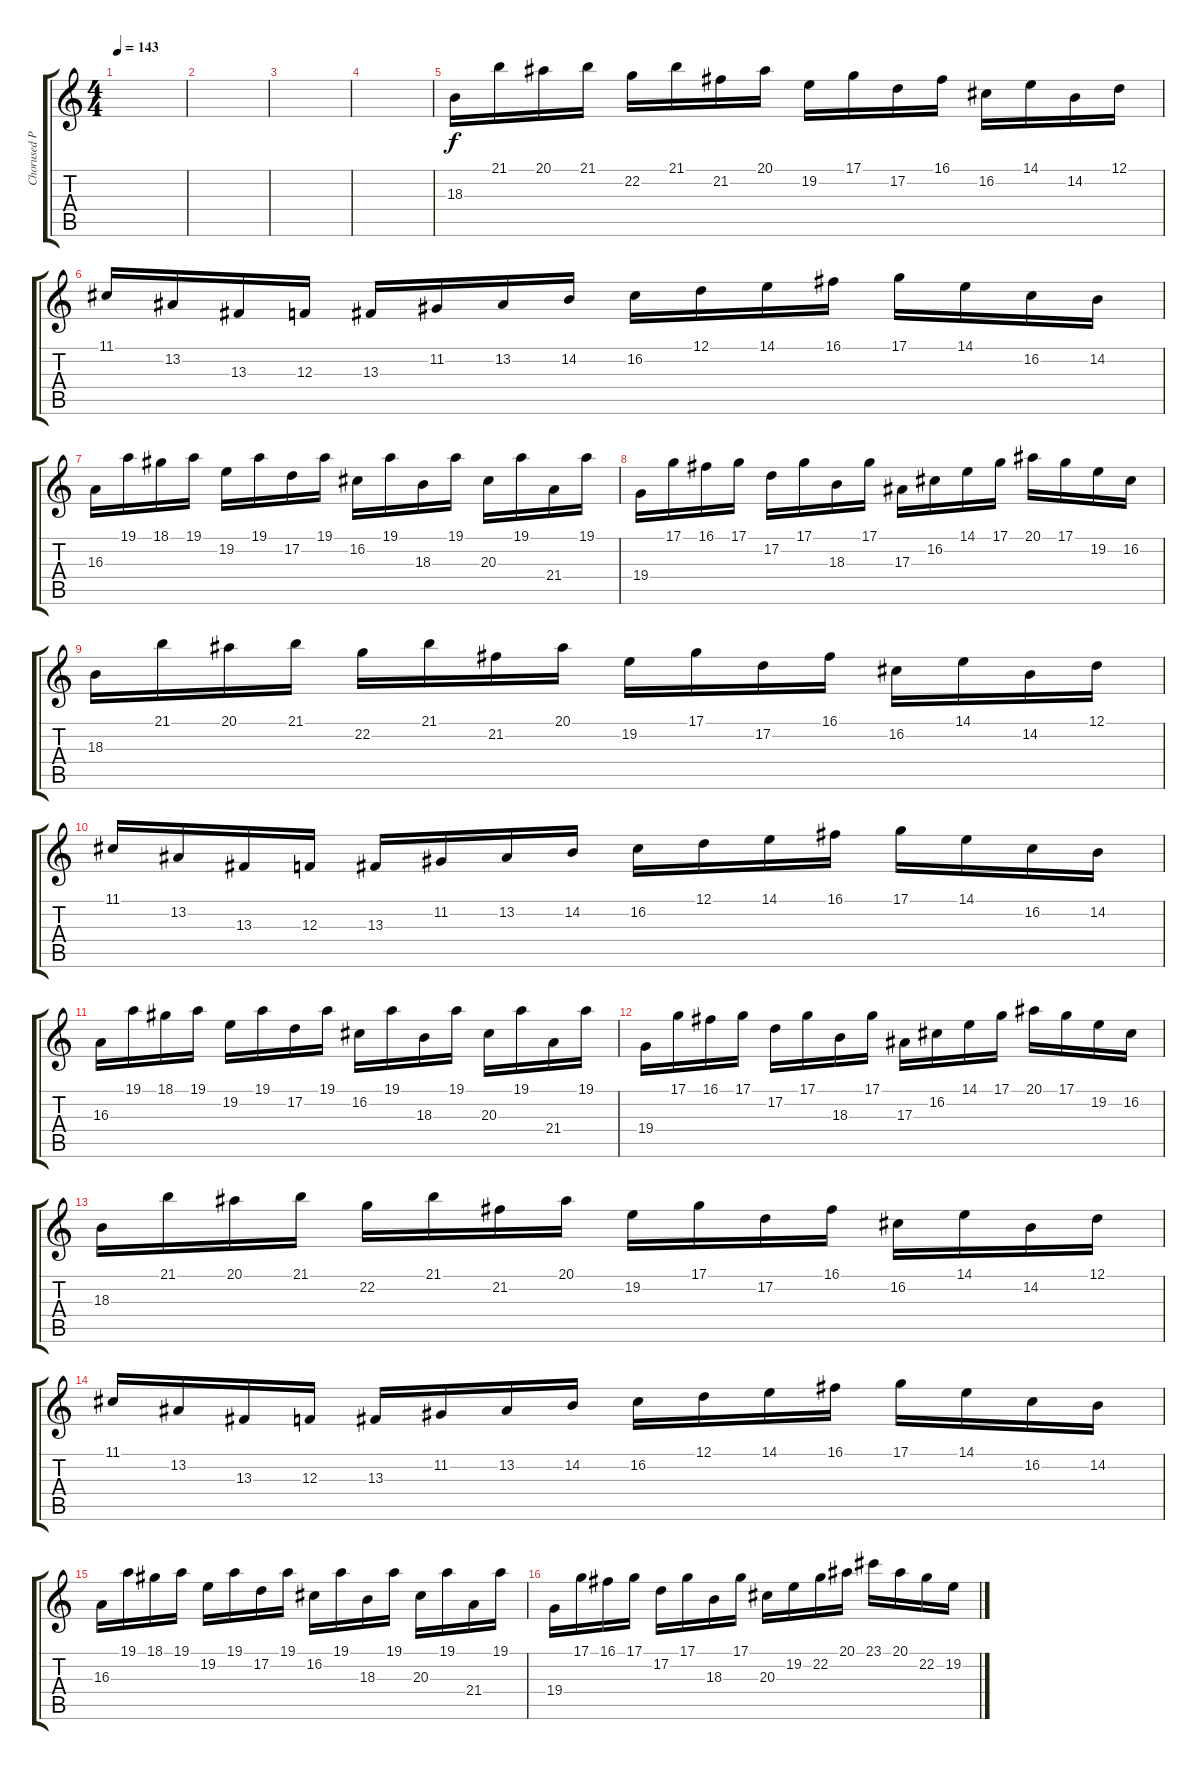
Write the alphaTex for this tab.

\track ("Chorused Piano" "Chorused P") {instrument electricpiano2}
\staff {score tabs}
\tuning (D4 A3 F3 C3 G2 D2) {hide}
\ts (4 4)
\tempo 143
\clef g2
\ks c
|
|
|
|
18.3.16 21.1.16 20.1.16 21.1.16 22.2.16 21.1.16 21.2.16 20.1.16 19.2.16 17.1.16 17.2.16 16.1.16 16.2.16 14.1.16 14.2.16 12.1.16 |
11.1.16 13.2.16 13.3.16 12.3.16 13.3.16 11.2.16 13.2.16 14.2.16 16.2.16 12.1.16 14.1.16 16.1.16 17.1.16 14.1.16 16.2.16 14.2.16 |
16.3.16 19.1.16 18.1.16 19.1.16 19.2.16 19.1.16 17.2.16 19.1.16 16.2.16 19.1.16 18.3.16 19.1.16 20.3.16 19.1.16 21.4.16 19.1.16 |
19.4.16 17.1.16 16.1.16 17.1.16 17.2.16 17.1.16 18.3.16 17.1.16 17.3.16 16.2.16 14.1.16 17.1.16 20.1.16 17.1.16 19.2.16 16.2.16 |
18.3.16 21.1.16 20.1.16 21.1.16 22.2.16 21.1.16 21.2.16 20.1.16 19.2.16 17.1.16 17.2.16 16.1.16 16.2.16 14.1.16 14.2.16 12.1.16 |
11.1.16 13.2.16 13.3.16 12.3.16 13.3.16 11.2.16 13.2.16 14.2.16 16.2.16 12.1.16 14.1.16 16.1.16 17.1.16 14.1.16 16.2.16 14.2.16 |
16.3.16 19.1.16 18.1.16 19.1.16 19.2.16 19.1.16 17.2.16 19.1.16 16.2.16 19.1.16 18.3.16 19.1.16 20.3.16 19.1.16 21.4.16 19.1.16 |
19.4.16 17.1.16 16.1.16 17.1.16 17.2.16 17.1.16 18.3.16 17.1.16 17.3.16 16.2.16 14.1.16 17.1.16 20.1.16 17.1.16 19.2.16 16.2.16 |
18.3.16 21.1.16 20.1.16 21.1.16 22.2.16 21.1.16 21.2.16 20.1.16 19.2.16 17.1.16 17.2.16 16.1.16 16.2.16 14.1.16 14.2.16 12.1.16 |
11.1.16 13.2.16 13.3.16 12.3.16 13.3.16 11.2.16 13.2.16 14.2.16 16.2.16 12.1.16 14.1.16 16.1.16 17.1.16 14.1.16 16.2.16 14.2.16 |
16.3.16 19.1.16 18.1.16 19.1.16 19.2.16 19.1.16 17.2.16 19.1.16 16.2.16 19.1.16 18.3.16 19.1.16 20.3.16 19.1.16 21.4.16 19.1.16 |
19.4.16 17.1.16 16.1.16 17.1.16 17.2.16 17.1.16 18.3.16 17.1.16 20.3.16 19.2.16 22.2.16 20.1.16 23.1.16 20.1.16 22.2.16 19.2.16
